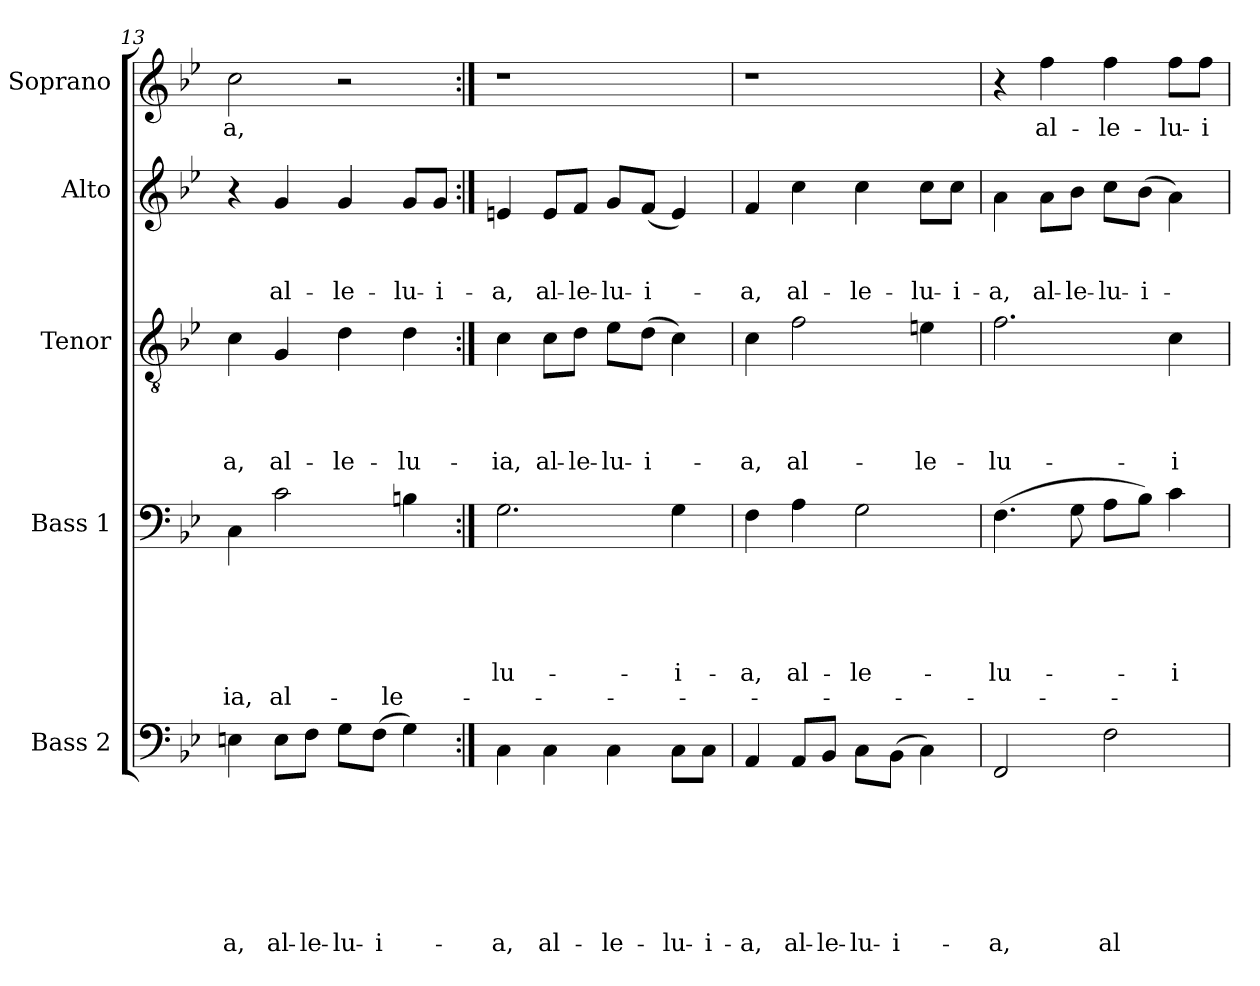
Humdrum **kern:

**kern	**text	**text	**text	**text	**text	**text	**text	**kern	**text	**text	**text	**text	**text	**text	**kern	**text	**text	**text	**text	**kern	**text	**text	**text	**kern	**text
*part5	*part5	*part5	*part5	*part5	*part5	*part5	*part5	*part4	*part4	*part4	*part4	*part4	*part4	*part4	*part3	*part3	*part3	*part3	*part3	*part2	*part2	*part2	*part2	*part1	*part1
*staff5	*staff5	*staff5	*staff5	*staff5	*staff5	*staff5	*staff5	*staff4	*staff4	*staff4	*staff4	*staff4	*staff4	*staff4	*staff3	*staff3	*staff3	*staff3	*staff3	*staff2	*staff2	*staff2	*staff2	*staff1	*staff1
*I"Bass 2	*	*	*	*	*	*	*	*I"Bass 1	*	*	*	*	*	*	*I"Tenor	*	*	*	*	*I"Alto	*	*	*	*I"Soprano	*
*clefF4	*	*	*	*	*	*	*	*clefF4	*	*	*	*	*	*	*clefGv2	*	*	*	*	*clefG2	*	*	*	*clefG2	*
*k[b-e-]	*	*	*	*	*	*	*	*k[b-e-]	*	*	*	*	*	*	*k[b-e-]	*	*	*	*	*k[b-e-]	*	*	*	*k[b-e-]	*
*B-:	*	*	*	*	*	*	*	*B-:	*	*	*	*	*	*	*B-:	*	*	*	*	*B-:	*	*	*	*B-:	*
=13	=13	=13	=13	=13	=13	=13	=13	=13	=13	=13	=13	=13	=13	=13	=13	=13	=13	=13	=13	=13	=13	=13	=13	=13	=13
!	!	!	!	!	!	!	!LO:LY:b	!	!	!	!	!	!	!LO:LY:b	!	!	!	!	!LO:LY:b	!	!	!	!	!	!LO:LY:b
4En\	.	.	.	.	.	.	-a,	4C\	.	.	.	.	.	-ia,	4c\	.	.	.	-a,	4r	.	.	.	2cc\	-a,
!	!	!	!	!	!	!	!LO:LY:b	!	!	!	!	!	!	!LO:LY:b	!	!	!	!	!LO:LY:b	!	!	!	!LO:LY:b	!	!
8E\L	.	.	.	.	.	.	al-	2c\	.	.	.	.	.	al-	4G/	.	.	.	al-	4g/	.	.	al-	.	.
!	!	!	!	!	!	!	!LO:LY:b	!	!	!	!	!	!	!	!	!	!	!	!	!	!	!	!	!	!
8F\J	.	.	.	.	.	.	-le-	.	.	.	.	.	.	.	.	.	.	.	.	.	.	.	.	.	.
!	!	!	!	!	!	!	!LO:LY:b	!	!	!	!	!	!	!	!	!	!	!	!LO:LY:b	!	!	!	!LO:LY:b	!	!
8G\L	.	.	.	.	.	.	-lu-	.	.	.	.	.	.	.	4d\	.	.	.	-le-	4g/	.	.	-le-	2r	.
!	!	!	!	!	!	!	!LO:LY:b:rj	!	!	!	!	!	!	!	!	!	!	!	!	!	!	!	!	!	!
(>8F\J	.	.	.	.	.	.	-i-	.	.	.	.	.	.	.	.	.	.	.	.	.	.	.	.	.	.
!	!	!	!	!	!	!	!	!	!	!	!	!	!	!LO:LY:b	!	!	!	!	!LO:LY:b	!	!	!	!LO:LY:b	!	!
4G\)	.	.	.	.	.	.	.	4Bn\	.	.	.	.	.	-le-	4d\	.	.	.	-lu-	8g/L	.	.	-lu-	.	.
!	!	!	!	!	!	!	!	!	!	!	!	!	!	!	!	!	!	!	!	!	!	!	!LO:LY:b	!	!
.	.	.	.	.	.	.	.	.	.	.	.	.	.	.	.	.	.	.	.	8g/J	.	.	-i-	.	.
=14:|!	=14:|!	=14:|!	=14:|!	=14:|!	=14:|!	=14:|!	=14:|!	=14:|!	=14:|!	=14:|!	=14:|!	=14:|!	=14:|!	=14:|!	=14:|!	=14:|!	=14:|!	=14:|!	=14:|!	=14:|!	=14:|!	=14:|!	=14:|!	=14:|!	=14:|!
!	!	!	!	!	!	!	!LO:LY:b	!	!	!	!	!	!LO:LY:b	!	!	!	!	!	!LO:LY:b	!	!	!	!LO:LY:b	!	!
4C\	.	.	.	.	.	.	-a,	2.G\	.	.	.	.	-lu-	.	4c\	.	.	.	-ia,	4en/	.	.	-a,	1r	.
!	!	!	!	!	!	!	!LO:LY:b	!	!	!	!	!	!	!	!	!	!	!	!LO:LY:b	!	!	!	!LO:LY:b	!	!
4C\	.	.	.	.	.	.	al-	.	.	.	.	.	.	.	8c\L	.	.	.	al-	8e/L	.	.	al-	.	.
!	!	!	!	!	!	!	!	!	!	!	!	!	!	!	!	!	!	!	!LO:LY:b	!	!	!	!LO:LY:b	!	!
.	.	.	.	.	.	.	.	.	.	.	.	.	.	.	8d\J	.	.	.	-le-	8f/J	.	.	-le-	.	.
!	!	!	!	!	!	!	!LO:LY:b	!	!	!	!	!	!	!	!	!	!	!	!LO:LY:b	!	!	!	!LO:LY:b	!	!
4C\	.	.	.	.	.	.	-le-	.	.	.	.	.	.	.	8e-\L	.	.	.	-lu-	8g/L	.	.	-lu-	.	.
!	!	!	!	!	!	!	!	!	!	!	!	!	!	!	!	!	!	!	!LO:LY:b:rj	!	!	!	!LO:LY:b:rj	!	!
.	.	.	.	.	.	.	.	.	.	.	.	.	.	.	(>8d\J	.	.	.	-i-	(<8f/J	.	.	-i-	.	.
!	!	!	!	!	!	!	!LO:LY:b	!	!	!	!	!	!LO:LY:b	!	!	!	!	!	!	!	!	!	!	!	!
8C\L	.	.	.	.	.	.	-lu-	4G\	.	.	.	.	-i-	.	4c\)	.	.	.	.	4e/)	.	.	.	.	.
!	!	!	!	!	!	!	!LO:LY:b	!	!	!	!	!	!	!	!	!	!	!	!	!	!	!	!	!	!
8C\J	.	.	.	.	.	.	-i-	.	.	.	.	.	.	.	.	.	.	.	.	.	.	.	.	.	.
=15	=15	=15	=15	=15	=15	=15	=15	=15	=15	=15	=15	=15	=15	=15	=15	=15	=15	=15	=15	=15	=15	=15	=15	=15	=15
!	!	!	!	!	!	!	!LO:LY:b	!	!	!	!	!	!LO:LY:b	!	!	!	!	!	!LO:LY:b	!	!	!	!LO:LY:b	!	!
4AA/	.	.	.	.	.	.	-a,	4F\	.	.	.	.	-a,	.	4c\	.	.	.	-a,	4f/	.	.	-a,	1r	.
!	!	!	!	!	!	!	!LO:LY:b	!	!	!	!	!	!LO:LY:b	!	!	!	!	!	!LO:LY:b	!	!	!	!LO:LY:b	!	!
8AA/L	.	.	.	.	.	.	al-	4A\	.	.	.	.	al-	.	2f\	.	.	.	al-	4cc\	.	.	al-	.	.
!	!	!	!	!	!	!	!LO:LY:b	!	!	!	!	!	!	!	!	!	!	!	!	!	!	!	!	!	!
8BB-/J	.	.	.	.	.	.	-le-	.	.	.	.	.	.	.	.	.	.	.	.	.	.	.	.	.	.
!	!	!	!	!	!	!	!LO:LY:b	!	!	!	!	!	!LO:LY:b	!	!	!	!	!	!	!	!	!	!LO:LY:b	!	!
8C\L	.	.	.	.	.	.	-lu-	2G\	.	.	.	.	-le-	.	.	.	.	.	.	4cc\	.	.	-le-	.	.
!	!	!	!	!	!	!	!LO:LY:b:rj	!	!	!	!	!	!	!	!	!	!	!	!	!	!	!	!	!	!
(>8BB-\J	.	.	.	.	.	.	-i-	.	.	.	.	.	.	.	.	.	.	.	.	.	.	.	.	.	.
!	!	!	!	!	!	!	!	!	!	!	!	!	!	!	!	!	!	!	!LO:LY:b	!	!	!	!LO:LY:b	!	!
4C\)	.	.	.	.	.	.	.	.	.	.	.	.	.	.	4en\	.	.	.	-le-	8cc\L	.	.	-lu-	.	.
!	!	!	!	!	!	!	!	!	!	!	!	!	!	!	!	!	!	!	!	!	!	!	!LO:LY:b	!	!
.	.	.	.	.	.	.	.	.	.	.	.	.	.	.	.	.	.	.	.	8cc\J	.	.	-i-	.	.
=16	=16	=16	=16	=16	=16	=16	=16	=16	=16	=16	=16	=16	=16	=16	=16	=16	=16	=16	=16	=16	=16	=16	=16	=16	=16
!	!	!	!	!	!	!	!LO:LY:b	!	!	!	!	!	!LO:LY:b	!	!	!	!	!	!LO:LY:b	!	!	!	!LO:LY:b	!	!
2FF/	.	.	.	.	.	.	-a,	(>4.F\	.	.	.	.	-lu-	.	2.f\	.	.	.	-lu-	4a\	.	.	-a,	4r	.
!	!	!	!	!	!	!	!	!	!	!	!	!	!	!	!	!	!	!	!	!	!	!	!LO:LY:b	!	!LO:LY:b
.	.	.	.	.	.	.	.	.	.	.	.	.	.	.	.	.	.	.	.	8a\L	.	.	al-	4ff\	al-
!	!	!	!	!	!	!	!	!	!	!	!	!	!	!	!	!	!	!	!	!	!	!	!LO:LY:b	!	!
.	.	.	.	.	.	.	.	8G\	.	.	.	.	.	.	.	.	.	.	.	8b-\J	.	.	-le-	.	.
!	!	!	!	!	!	!	!LO:LY:b	!	!	!	!	!	!	!	!	!	!	!	!	!	!	!	!LO:LY:b	!	!LO:LY:b
2F\	.	.	.	.	.	.	al-	8A\L	.	.	.	.	.	.	.	.	.	.	.	8cc\L	.	.	-lu-	4ff\	-le-
!	!	!	!	!	!	!	!	!	!	!	!	!	!	!	!	!	!	!	!	!	!	!	!LO:LY:b:rj	!	!
.	.	.	.	.	.	.	.	8B-\J)	.	.	.	.	.	.	.	.	.	.	.	(>8b-\J	.	.	-i-	.	.
!	!	!	!	!	!	!	!	!	!	!	!	!	!LO:LY:b	!	!	!	!	!	!LO:LY:b	!	!	!	!	!	!LO:LY:b
.	.	.	.	.	.	.	.	4c\	.	.	.	.	-i-	.	4c\	.	.	.	-i-	4a\)	.	.	.	8ff\L	-lu-
!	!	!	!	!	!	!	!	!	!	!	!	!	!	!	!	!	!	!	!	!	!	!	!	!	!LO:LY:b
.	.	.	.	.	.	.	.	.	.	.	.	.	.	.	.	.	.	.	.	.	.	.	.	8ff\J	-i-
=	=	=	=	=	=	=	=	=	=	=	=	=	=	=	=	=	=	=	=	=	=	=	=	=	=
*-	*-	*-	*-	*-	*-	*-	*-	*-	*-	*-	*-	*-	*-	*-	*-	*-	*-	*-	*-	*-	*-	*-	*-	*-	*-
